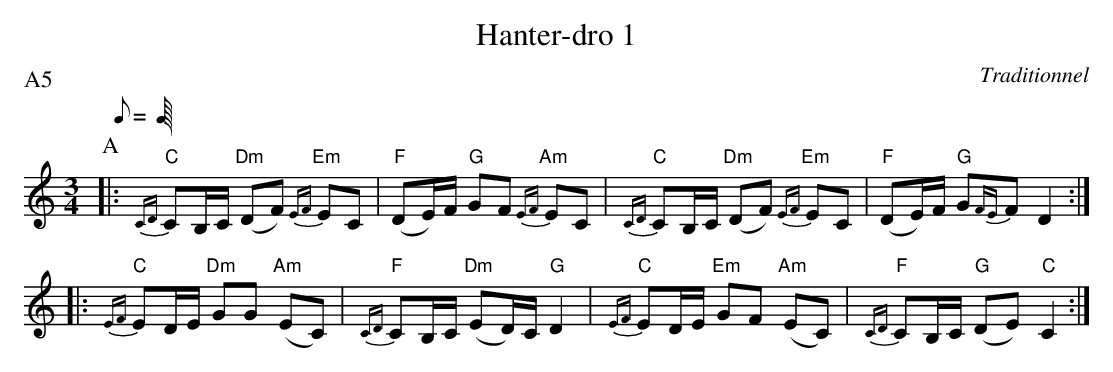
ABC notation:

X:1
T:Hanter-dro 1
C:Traditionnel
L:1/8
M:3/4
P:A5
Q:C2=116
K:C
P:A
|: "C"{CD}CB,/2C/2 "Dm"(DF) "Em"{EF}EC | "F"(DE/2)F/2 "G"GF "Am"{EF}EC |\
"C"{CD}CB,/2C/2 "Dm"(DF) "Em"{EF}EC | "F"(DE/2)F/2 "G"G{FE}F D2 :|
|: "C"{EF}ED/2E/2 "Dm"GG "Am"(EC) | "F"{CD}CB,/2C/2 "Dm"(ED/2)C/2 "G"D2|\
"C"{EF}ED/2E/2 "Em"GF "Am"(EC) | "F"{CD}CB,/2C/2 "G"(DE) "C"C2 :|
